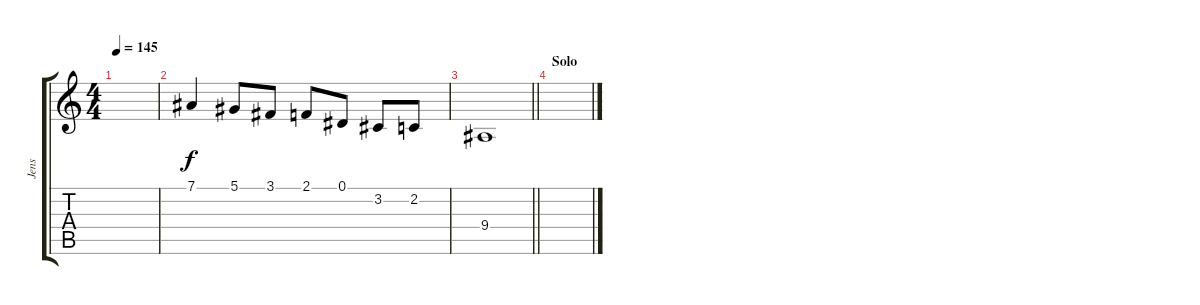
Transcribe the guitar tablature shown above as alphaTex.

\track ("Jens" "Jens") {instrument stringensemble1}
\staff {score tabs}
\tuning (Eb4 Bb3 Gb3 Db3 Ab2 Eb2) {hide}
\ts (4 4)
\tempo 145
\clef g2
\ks c
|
7.1.4 5.1.8 3.1.8 2.1.8 0.1.8 3.2.8 2.2.8 |
\barLineRight lightlight
9.4.1 |
\section ("" "Solo")
